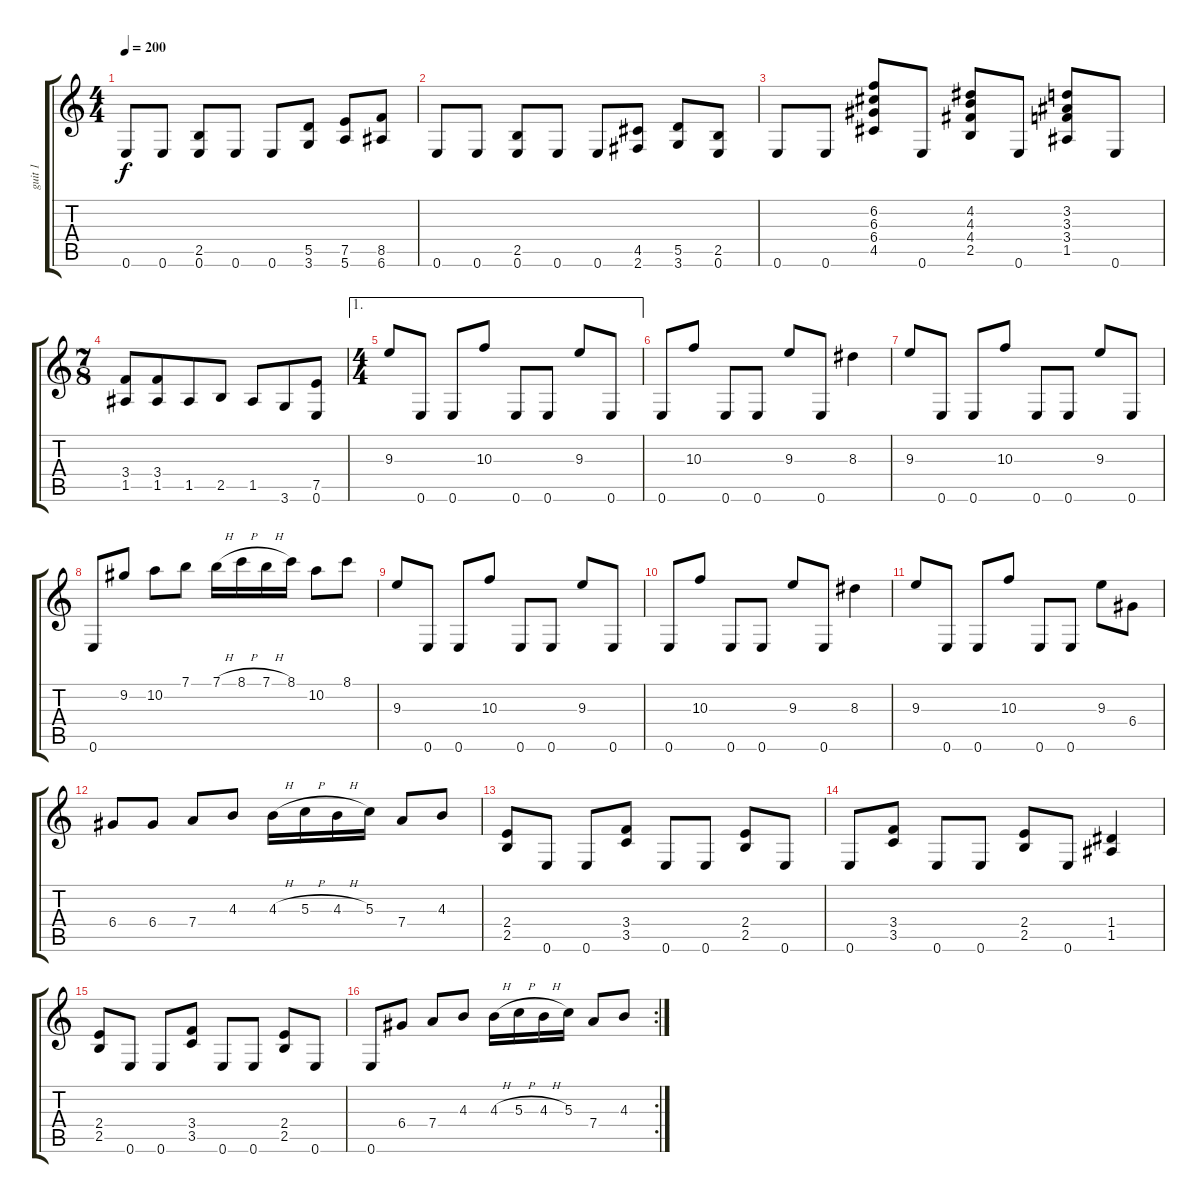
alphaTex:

\track ("guit 1" "guit 1") {instrument distortionguitar}
\staff {score tabs}
\tuning (E4 B3 G3 D3 A2 E2) {hide}
\ts (4 4)
\tempo 200
\clef g2
\ks c
0.6.8{dy f} 0.6.8 (2.5 0.6).8 0.6.8 0.6.8 (5.5 3.6).8 (7.5 5.6).8 (8.5 6.6).8 |
0.6.8 0.6.8 (2.5 0.6).8 0.6.8 0.6.8 (4.5 2.6).8 (5.5 3.6).8 (2.5 0.6).8 |
0.6.8 0.6.8 (6.2 6.3 6.4 4.5).8 0.6.8 (4.2 4.3 4.4 2.5).8 0.6.8 (3.2 3.3 3.4 1.5).8 0.6.8 |
\ts (7 8)
(3.4 1.5).8 (3.4 1.5).8 1.5.8 2.5.8 1.5.8 3.6.8 (7.5 0.6).8 |
\ae 1
\ts (4 4)
9.3.8 0.6.8 0.6.8 10.3.8 0.6.8 0.6.8 9.3.8 0.6.8 |
0.6.8 10.3.8 0.6.8 0.6.8 9.3.8 0.6.8 8.3.4 |
9.3.8 0.6.8 0.6.8 10.3.8 0.6.8 0.6.8 9.3.8 0.6.8 |
0.6.8 9.2.8 10.2.8 7.1.8 7.1{h}.16 8.1{h}.16 7.1{h}.16 8.1.16 10.2.8 8.1.8 |
9.3.8 0.6.8 0.6.8 10.3.8 0.6.8 0.6.8 9.3.8 0.6.8 |
0.6.8 10.3.8 0.6.8 0.6.8 9.3.8 0.6.8 8.3.4 |
9.3.8 0.6.8 0.6.8 10.3.8 0.6.8 0.6.8 9.3.8 6.4.8 |
6.4.8 6.4.8 7.4.8 4.3.8 4.3{h}.16 5.3{h}.16 4.3{h}.16 5.3.16 7.4.8 4.3.8 |
(2.4 2.5).8 0.6.8 0.6.8 (3.4 3.5).8 0.6.8 0.6.8 (2.4 2.5).8 0.6.8 |
0.6.8 (3.4 3.5).8 0.6.8 0.6.8 (2.4 2.5).8 0.6.8 (1.4 1.5).4 |
(2.4 2.5).8 0.6.8 0.6.8 (3.4 3.5).8 0.6.8 0.6.8 (2.4 2.5).8 0.6.8 |
\rc 2
0.6.8 6.4.8 7.4.8 4.3.8 4.3{h}.16 5.3{h}.16 4.3{h}.16 5.3.16 7.4.8 4.3.8
